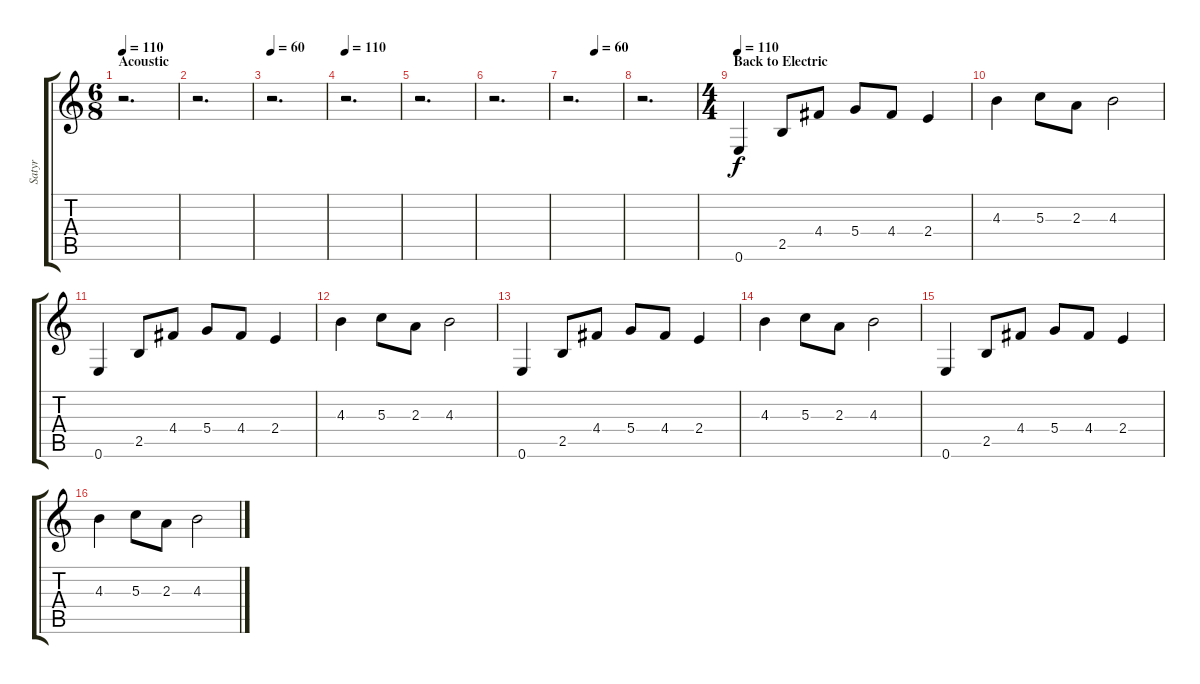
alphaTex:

\track ("Satyr" "Satyr") {instrument overdrivenguitar}
\staff {score tabs}
\tuning (E4 B3 G3 D3 A2 E2) {hide}
\ts (6 8)
\section ("" "Acoustic")
\tempo 110
\clef g2
\ks c
r.2{d dy f} |
r.2{d} |
\tempo 60
r.2{d} |
\tempo 110
r.2{d} |
r.2{d} |
r.2{d} |
\tempo (60 0.5)
r.2{d} |
r.2{d} |
\ts (4 4)
\section ("" "Back to Electric")
\tempo 110
0.6.4 2.5.8 4.4.8 5.4.8 4.4.8 2.4.4 |
4.3.4 5.3.8 2.3.8 4.3.2 |
0.6.4 2.5.8 4.4.8 5.4.8 4.4.8 2.4.4 |
4.3.4 5.3.8 2.3.8 4.3.2 |
0.6.4 2.5.8 4.4.8 5.4.8 4.4.8 2.4.4 |
4.3.4 5.3.8 2.3.8 4.3.2 |
0.6.4 2.5.8 4.4.8 5.4.8 4.4.8 2.4.4 |
4.3.4 5.3.8 2.3.8 4.3.2
